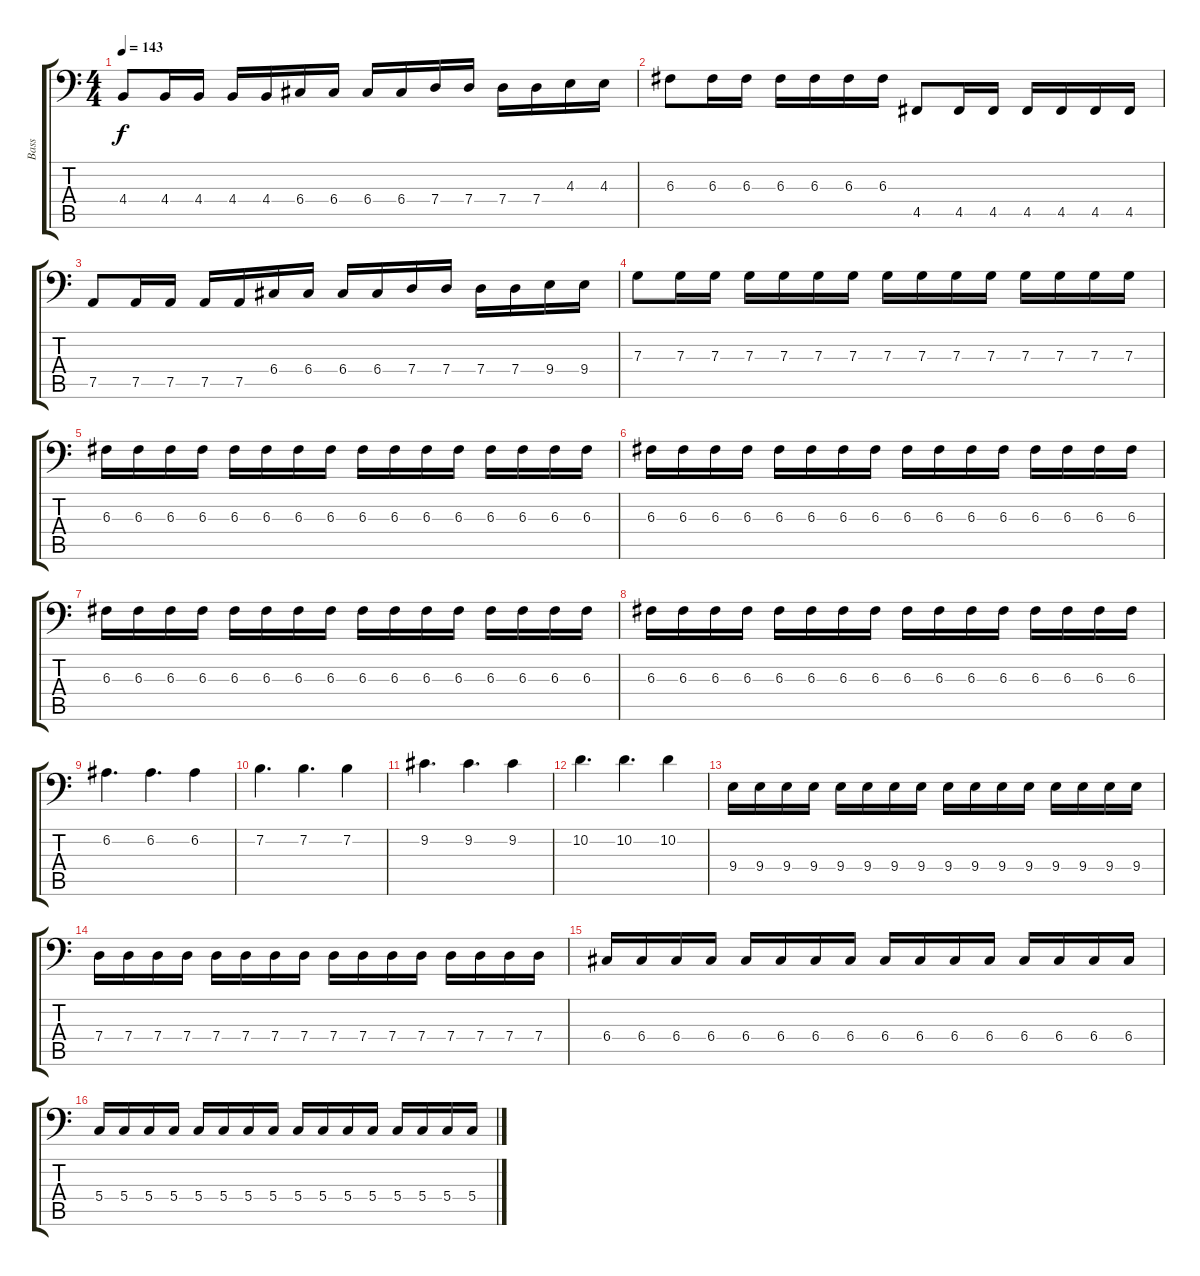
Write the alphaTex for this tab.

\track ("Bass" "Bass") {instrument electricbassfinger}
\staff {score tabs}
\tuning (A2 E2 C2 G1 D1 A0) {hide}
\ts (4 4)
\tempo 143
\clef f4
\ks c
4.4.8{dy f} 4.4.16 4.4.16 4.4.16 4.4.16 6.4.16 6.4.16 6.4.16 6.4.16 7.4.16 7.4.16 7.4.16 7.4.16 4.3.16 4.3.16 |
6.3.8 6.3.16 6.3.16 6.3.16 6.3.16 6.3.16 6.3.16 4.5.8 4.5.16 4.5.16 4.5.16 4.5.16 4.5.16 4.5.16 |
7.5.8 7.5.16 7.5.16 7.5.16 7.5.16 6.4.16 6.4.16 6.4.16 6.4.16 7.4.16 7.4.16 7.4.16 7.4.16 9.4.16 9.4.16 |
7.3.8 7.3.16 7.3.16 7.3.16 7.3.16 7.3.16 7.3.16 7.3.16 7.3.16 7.3.16 7.3.16 7.3.16 7.3.16 7.3.16 7.3.16 |
6.3.16 6.3.16 6.3.16 6.3.16 6.3.16 6.3.16 6.3.16 6.3.16 6.3.16 6.3.16 6.3.16 6.3.16 6.3.16 6.3.16 6.3.16 6.3.16 |
6.3.16 6.3.16 6.3.16 6.3.16 6.3.16 6.3.16 6.3.16 6.3.16 6.3.16 6.3.16 6.3.16 6.3.16 6.3.16 6.3.16 6.3.16 6.3.16 |
6.3.16 6.3.16 6.3.16 6.3.16 6.3.16 6.3.16 6.3.16 6.3.16 6.3.16 6.3.16 6.3.16 6.3.16 6.3.16 6.3.16 6.3.16 6.3.16 |
6.3.16 6.3.16 6.3.16 6.3.16 6.3.16 6.3.16 6.3.16 6.3.16 6.3.16 6.3.16 6.3.16 6.3.16 6.3.16 6.3.16 6.3.16 6.3.16 |
6.2.4{d} 6.2.4{d} 6.2.4 |
7.2.4{d} 7.2.4{d} 7.2.4 |
9.2.4{d} 9.2.4{d} 9.2.4 |
10.2.4{d} 10.2.4{d} 10.2.4 |
9.4.16 9.4.16 9.4.16 9.4.16 9.4.16 9.4.16 9.4.16 9.4.16 9.4.16 9.4.16 9.4.16 9.4.16 9.4.16 9.4.16 9.4.16 9.4.16 |
7.4.16 7.4.16 7.4.16 7.4.16 7.4.16 7.4.16 7.4.16 7.4.16 7.4.16 7.4.16 7.4.16 7.4.16 7.4.16 7.4.16 7.4.16 7.4.16 |
6.4.16 6.4.16 6.4.16 6.4.16 6.4.16 6.4.16 6.4.16 6.4.16 6.4.16 6.4.16 6.4.16 6.4.16 6.4.16 6.4.16 6.4.16 6.4.16 |
5.4.16 5.4.16 5.4.16 5.4.16 5.4.16 5.4.16 5.4.16 5.4.16 5.4.16 5.4.16 5.4.16 5.4.16 5.4.16 5.4.16 5.4.16 5.4.16
